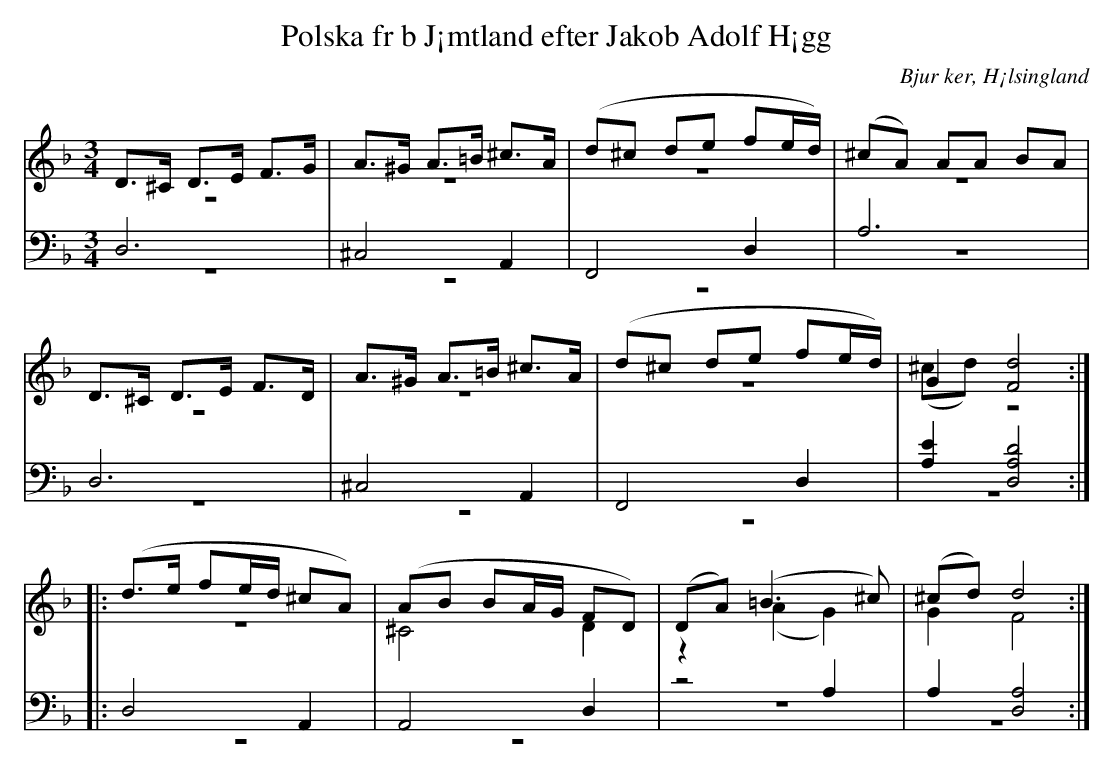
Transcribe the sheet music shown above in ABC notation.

X:1
T: Polska fr b J¡mtland efter Jakob Adolf H¡gg
O: Bjur ker, H¡lsingland
M: 3/4
L: 1/8
K: Dm
V:1
V:2 merge
V:3
V:4 merge
V:1
D>^C D>E F>G|A>^G A>=B ^c>A|(d^c de fe/d/)|(^cA) AA BA|
D>^C D>E F>D|A>^G A>=B ^c>A|(d^c de fe/d/)|G2 [F4d4]:|
|:(d>e fe/d/ ^cA)|(AB BA/G/ FD)|(DA) (=B3 ^c)|(^cd) d4:|
V:2
z6|z6|z6|z6|
z6|z6|z6|(^cd) z4:|
|:z6|^C4 D2|z2 (A2 G2)|G2 F4:|
V:3 clef=bass
D,6|^C,4 A,,2|F,,4 D,2|A,6|
D,6|^C,4 A,,2|F,,4 D,2|[A,2E2] [D,4A,4D4]:|
|:D,4 A,,2|A,,4 D,2|z4 A,2|A,2 [D,4A,4]:|
V:4 clef=bass
z6|z6|z6|z6|
z6|z6|z6|z6:|
|:z6|z6|z6|z6:|
